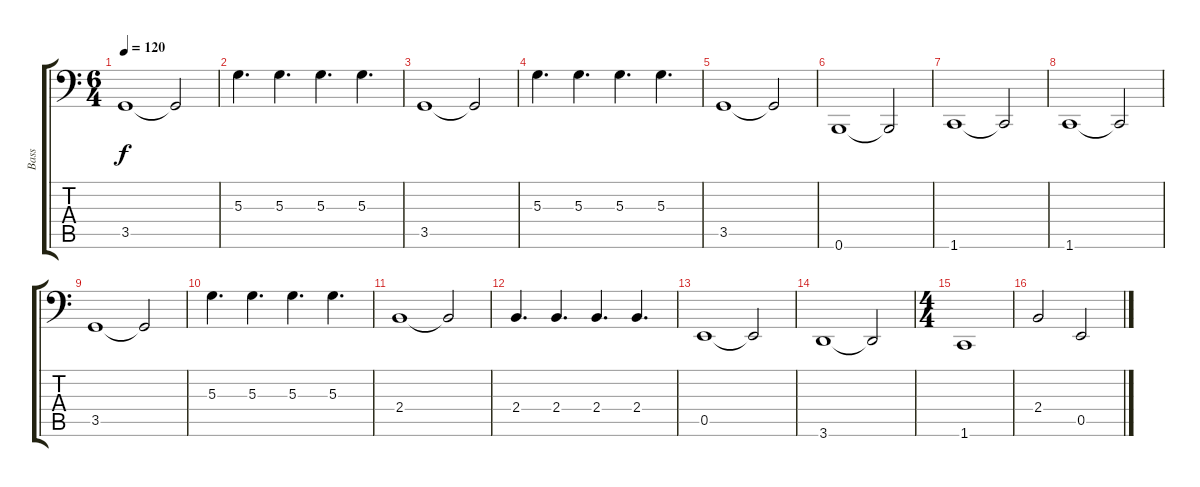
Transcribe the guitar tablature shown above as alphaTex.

\track ("Bass" "Bass") {instrument electricbassfinger}
\staff {score tabs}
\tuning (C3 G2 D2 A1 E1 B0) {hide}
\ts (6 4)
\tempo 120
\clef f4
\ks c
3.5.1{dy f} 3.5{t}.2 |
5.3.4{d} 5.3.4{d} 5.3.4{d} 5.3.4{d} |
3.5.1 3.5{t}.2 |
5.3.4{d} 5.3.4{d} 5.3.4{d} 5.3.4{d} |
3.5.1 3.5{t}.2 |
0.6.1 0.6{t}.2 |
1.6.1 1.6{t}.2 |
1.6.1 1.6{t}.2 |
3.5.1 3.5{t}.2 |
5.3.4{d} 5.3.4{d} 5.3.4{d} 5.3.4{d} |
2.4.1 2.4{t}.2 |
2.4.4{d} 2.4.4{d} 2.4.4{d} 2.4.4{d} |
0.5.1 0.5{t}.2 |
3.6.1 3.6{t}.2 |
\ts (4 4)
1.6.1 |
2.4.2 0.5.2
